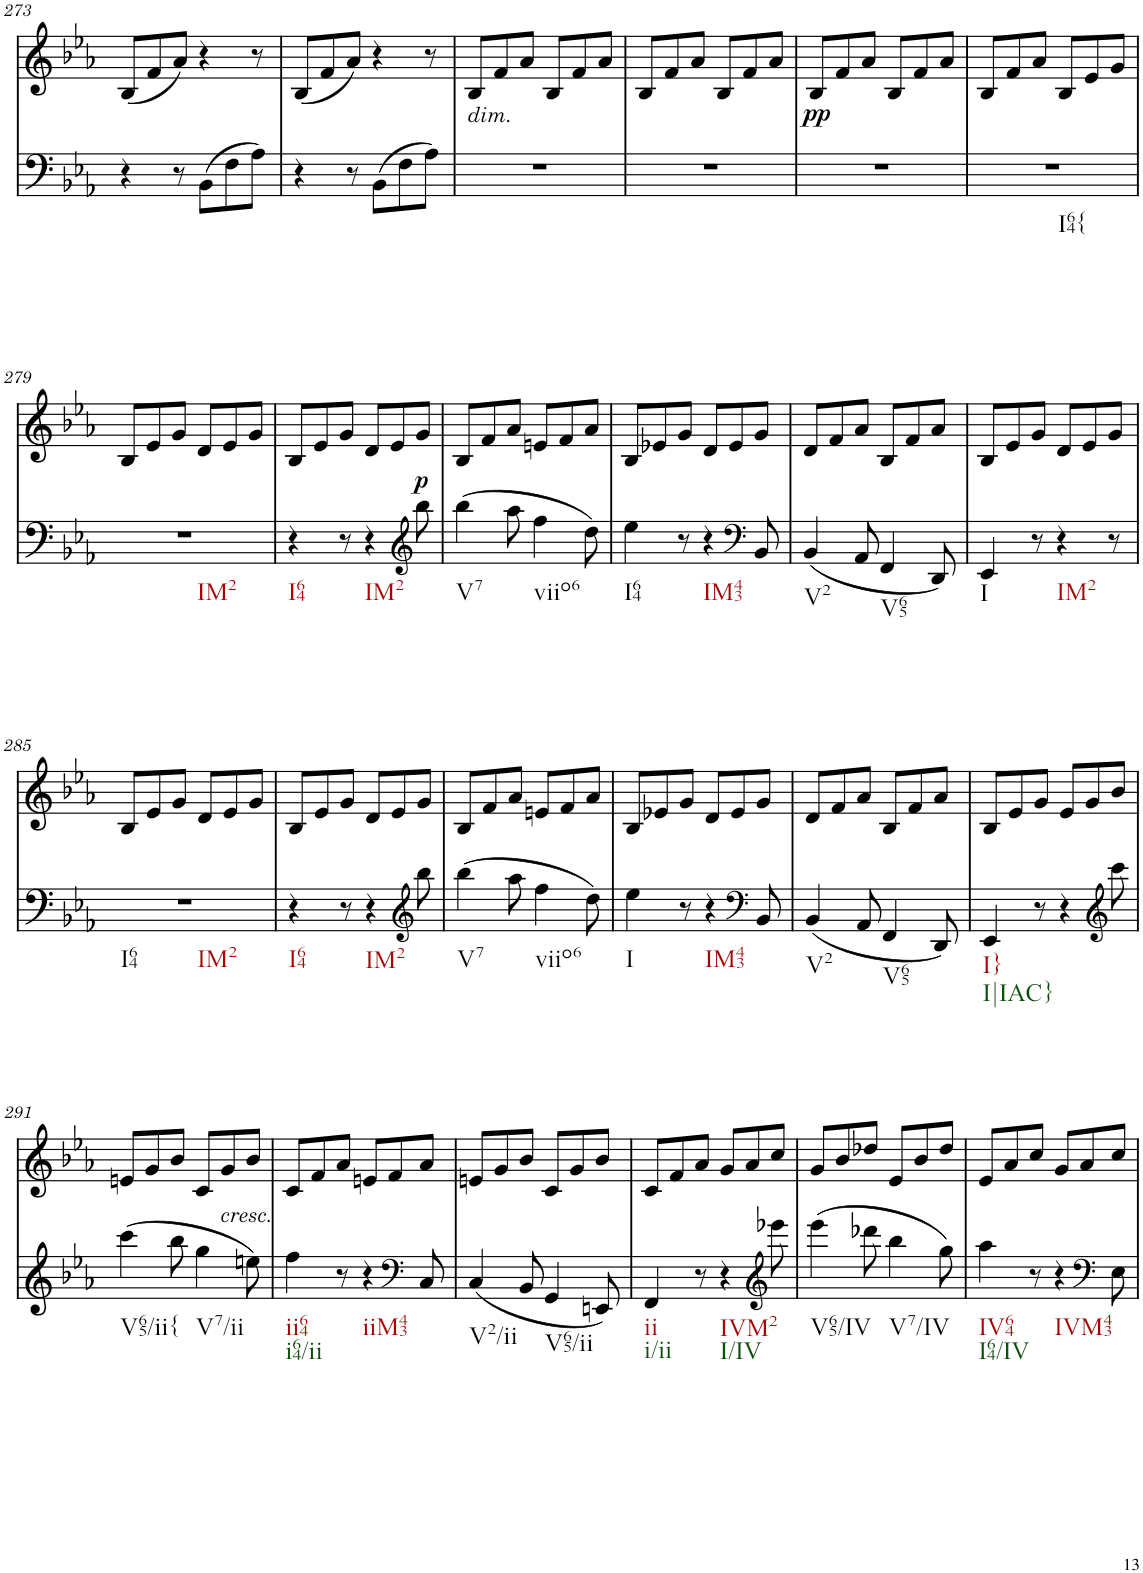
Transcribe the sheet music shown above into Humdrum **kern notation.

**kern	**kern	**text	**dynam
*part2	*part1	*part1	*part1
*staff2	*staff1	*staff1	*staff1
*I"piano	*I"piano	*	*
*I'Pno	*I'Pno	*	*
!!LO:PB:g=z
*clefF4	*clefG2	*	*
*k[b-e-a-]	*k[b-e-a-]	*	*
*E-:	*E-:	*	*
*M6/8	*M6/8	*	*
=273	=273	=273	=273
4r	(8B-/L	.	.
.	8f/	.	.
8r	8a-/J)	.	.
(8BB-\L	4r	.	.
8F\	.	.	.
8A-\J)	8r	.	.
=274	=274	=274	=274
4r	(8B-/L	.	.
.	8f/	.	.
8r	8a-/J)	.	.
(8BB-\L	4r	.	.
8F\	.	.	.
8A-\J)	8r	.	.
=275	=275	=275	=275
!	!LO:TX:b:i:t=dim.	!	!
!	!	!LO:LY:b	!
2.r	8B-/L	>	.
.	8f/	.	.
.	8a-/J	.	.
.	8B-/L	.	.
.	8f/	.	.
.	8a-/J	.	.
=276	=276	=276	=276
2.r	8B-/L	.	.
.	8f/	.	.
.	8a-/J	.	.
.	8B-/L	.	.
.	8f/	.	.
.	8a-/J	.	.
=277	=277	=277	=277
!	!	!LO:LY:b	!LO:DY:b
2.r	8B-/L	pp	pp
.	8f/	.	.
.	8a-/J	.	.
.	8B-/L	.	.
.	8f/	.	.
.	8a-/J	.	.
=278	=278	=278	=278
!LO:TX:b:t=I64{	!	!	!
2.r	8B-/L	.	.
.	8f/	.	.
.	8a-/J	.	.
.	8B-/L	.	.
.	8e-/	.	.
.	8g/J	.	.
!!LO:LB:g=z
=279	=279	=279	=279
!LO:TX:b:t=IM2	!	!	!
2.r	8B-/L	.	.
.	8e-/	.	.
.	8g/J	.	.
.	8d/L	.	.
.	8e-/	.	.
.	8g/J	.	.
=280	=280	=280	=280
!LO:TX:b:t=I64	!	!	!
4r	8B-/L	.	.
.	8e-/	.	.
8r	8g/J	.	.
!LO:TX:b:t=IM2	!	!	!
4r	8d/L	.	.
!	!	!LO:LY:b	!
.	8e-/	p	.
*clefG2	*	*	*
!	!	!	!LO:DY:b
8bb-\	8g/J	.	p
=281	=281	=281	=281
!LO:TX:b:t=V7	!	!	!
(4bb-\	8B-/L	.	.
.	8f/	.	.
8aa-\	8a-/J	.	.
!LO:TX:b:t=viio6	!	!	!
4ff\	8en/L	.	.
.	8f/	.	.
8dd\)	8a-/J	.	.
=282	=282	=282	=282
!LO:TX:b:t=I64	!	!	!
4ee-\	8B-/L	.	.
.	8e-X/	.	.
8r	8g/J	.	.
!LO:TX:b:t=IM43	!	!	!
4r	8d/L	.	.
.	8e-/	.	.
*clefF4	*	*	*
8BB-/	8g/J	.	.
=283	=283	=283	=283
!LO:TX:b:t=V2	!	!	!
(4BB-/	8d/L	.	.
.	8f/	.	.
8AA-/	8a-/J	.	.
!LO:TX:b:t=V65	!	!	!
4FF/	8B-/L	.	.
.	8f/	.	.
8DD/)	8a-/J	.	.
=284	=284	=284	=284
!LO:TX:b:t=I	!	!	!
4EE-/	8B-/L	.	.
.	8e-/	.	.
8r	8g/J	.	.
!LO:TX:b:t=IM2	!	!	!
4r	8d/L	.	.
.	8e-/	.	.
8r	8g/J	.	.
!!LO:LB:g=z
=285	=285	=285	=285
!LO:TX:b:t=I64	!	!	!
!LO:TX:b:t=IM2	!	!	!
2.r	8B-/L	.	.
.	8e-/	.	.
.	8g/J	.	.
.	8d/L	.	.
.	8e-/	.	.
.	8g/J	.	.
=286	=286	=286	=286
!LO:TX:b:t=I64	!	!	!
4r	8B-/L	.	.
.	8e-/	.	.
8r	8g/J	.	.
!LO:TX:b:t=IM2	!	!	!
4r	8d/L	.	.
.	8e-/	.	.
*clefG2	*	*	*
8bb-\	8g/J	.	.
=287	=287	=287	=287
!LO:TX:b:t=V7	!	!	!
(4bb-\	8B-/L	.	.
.	8f/	.	.
8aa-\	8a-/J	.	.
!LO:TX:b:t=viio6	!	!	!
4ff\	8en/L	.	.
.	8f/	.	.
8dd\)	8a-/J	.	.
=288	=288	=288	=288
!LO:TX:b:t=I	!	!	!
4ee-\	8B-/L	.	.
.	8e-X/	.	.
8r	8g/J	.	.
!LO:TX:b:t=IM43	!	!	!
4r	8d/L	.	.
.	8e-/	.	.
*clefF4	*	*	*
8BB-/	8g/J	.	.
=289	=289	=289	=289
!LO:TX:b:t=V2	!	!	!
(4BB-/	8d/L	.	.
.	8f/	.	.
8AA-/	8a-/J	.	.
!LO:TX:b:t=V65	!	!	!
4FF/	8B-/L	.	.
.	8f/	.	.
8DD/)	8a-/J	.	.
=290	=290	=290	=290
!LO:TX:b:t=I}	!	!	!
!LO:TX:b:t=I|IAC}	!	!	!
4EE-/	8B-/L	.	.
.	8e-/	.	.
8r	8g/J	.	.
4r	8e-/L	.	.
.	8g/	.	.
*clefG2	*	*	*
8ccc\	8b-/J	.	.
!!LO:LB:g=z
=291	=291	=291	=291
!LO:TX:b:t=V65/ii{	!	!	!
(4ccc\	8en/L	.	.
.	8g/	.	.
8bb-\	8b-/J	.	.
!LO:TX:b:t=V7/ii	!	!	!
4gg\	8c/L	.	.
!	!LO:TX:b:i:t=cresc.	!	!
.	8g/	.	.
8een\)	8b-/J	.	.
=292	=292	=292	=292
!LO:TX:b:t=ii64	!	!	!
!LO:TX:b:t=i64/ii	!	!	!
4ff\	8c/L	.	.
.	8f/	.	.
8r	8a-/J	.	.
!LO:TX:b:t=iiM43	!	!	!
4r	8en/L	.	.
.	8f/	.	.
*clefF4	*	*	*
8C/	8a-/J	.	.
=293	=293	=293	=293
!LO:TX:b:t=V2/ii	!	!	!
(4C/	8en/L	.	.
.	8g/	.	.
8BB-/	8b-/J	.	.
!LO:TX:b:t=V65/ii	!	!	!
4GG/	8c/L	.	.
.	8g/	.	.
8EEn/)	8b-/J	.	.
=294	=294	=294	=294
!LO:TX:b:t=ii	!	!	!
!LO:TX:b:t=i/ii	!	!	!
4FF/	8c/L	.	.
.	8f/	.	.
8r	8a-/J	.	.
!LO:TX:b:t=IVM2	!	!	!
!LO:TX:b:t=I/IV	!	!	!
4r	8g/L	.	.
.	8a-/	.	.
*clefG2	*	*	*
8eee-X\	8cc/J	.	.
=295	=295	=295	=295
!LO:TX:b:t=V65/IV	!	!	!
(4eee-\	8g/L	.	.
.	8b-/	.	.
8ddd-X\	8dd-X/J	.	.
!LO:TX:b:t=V7/IV	!	!	!
4bb-\	8e-/L	.	.
.	8b-/	.	.
8gg\)	8dd-/J	.	.
=296	=296	=296	=296
!LO:TX:b:t=IV64	!	!	!
!LO:TX:b:t=I64/IV	!	!	!
4aa-\	8e-/L	.	.
.	8a-/	.	.
8r	8cc/J	.	.
!LO:TX:b:t=IVM43	!	!	!
4r	8g/L	.	.
.	8a-/	.	.
*clefF4	*	*	*
8E-\	8cc/J	.	.
=	=	=	=
*-	*-	*-	*-
